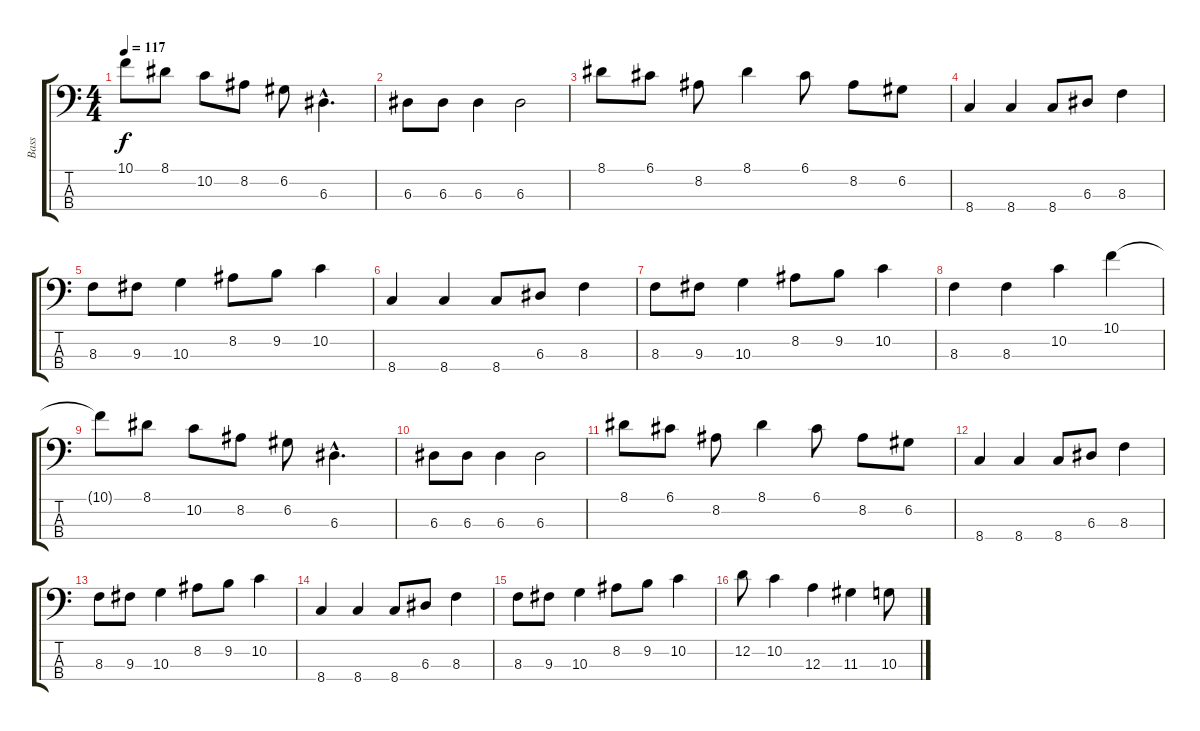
\track ("Bass" "Bass") {instrument electricbasspick}
\staff {score tabs}
\tuning (G2 D2 A1 E1) {hide}
\ts (4 4)
\tempo 117
\clef f4
\ks c
10.1{t}.8{dy f} 8.1.8 10.2.8 8.2.8 6.2.8 6.3{hac}.4{d} |
6.3.8 6.3.8 6.3.4 6.3.2 |
8.1.8 6.1.8 8.2.8 8.1.4 6.1.8 8.2.8 6.2.8 |
8.4.4 8.4.4 8.4.8 6.3.8 8.3.4 |
8.3.8 9.3.8 10.3.4 8.2.8 9.2.8 10.2.4 |
8.4.4 8.4.4 8.4.8 6.3.8 8.3.4 |
8.3.8 9.3.8 10.3.4 8.2.8 9.2.8 10.2.4 |
8.3.4 8.3.4 10.2.4 10.1.4 |
10.1{t}.8 8.1.8 10.2.8 8.2.8 6.2.8 6.3{hac}.4{d} |
6.3.8 6.3.8 6.3.4 6.3.2 |
8.1.8 6.1.8 8.2.8 8.1.4 6.1.8 8.2.8 6.2.8 |
8.4.4 8.4.4 8.4.8 6.3.8 8.3.4 |
8.3.8 9.3.8 10.3.4 8.2.8 9.2.8 10.2.4 |
8.4.4 8.4.4 8.4.8 6.3.8 8.3.4 |
8.3.8 9.3.8 10.3.4 8.2.8 9.2.8 10.2.4 |
12.2.8 10.2.4 12.3.4 11.3.4 10.3.8
